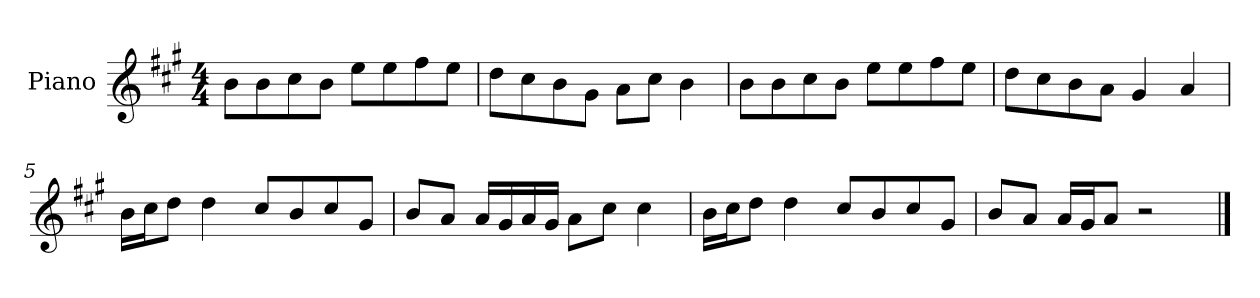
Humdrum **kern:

**kern
*part1
*staff1
*I"Piano
*I'P-no
*clefG2
*k[f#c#g#]
*M4/4
*MM90
=1
8b\L
8b\
8cc#\
8b\J
8ee\L
8ee\
8ff#\
8ee\J
=2
8dd\L
8cc#\
8b\
8g#\J
8a\L
8cc#\J
4b\
=3
8b\L
8b\
8cc#\
8b\J
8ee\L
8ee\
8ff#\
8ee\J
=4
8dd\L
8cc#\
8b\
8a\J
4g#/
4a/
=5
16b\LL
16cc#\J
8dd\J
4dd\
8cc#/L
8b/
8cc#/
8g#/J
!!LO:LB:g=z
=6
8b/L
8a/J
16a/LL
16g#/
16a/
16g#/JJ
8a\L
8cc#\J
4cc#\
=7
16b\LL
16cc#\J
8dd\J
4dd\
8cc#/L
8b/
8cc#/
8g#/J
=8
8b/L
8a/J
16a/LL
16g#/J
8a/J
2r
==
*-
